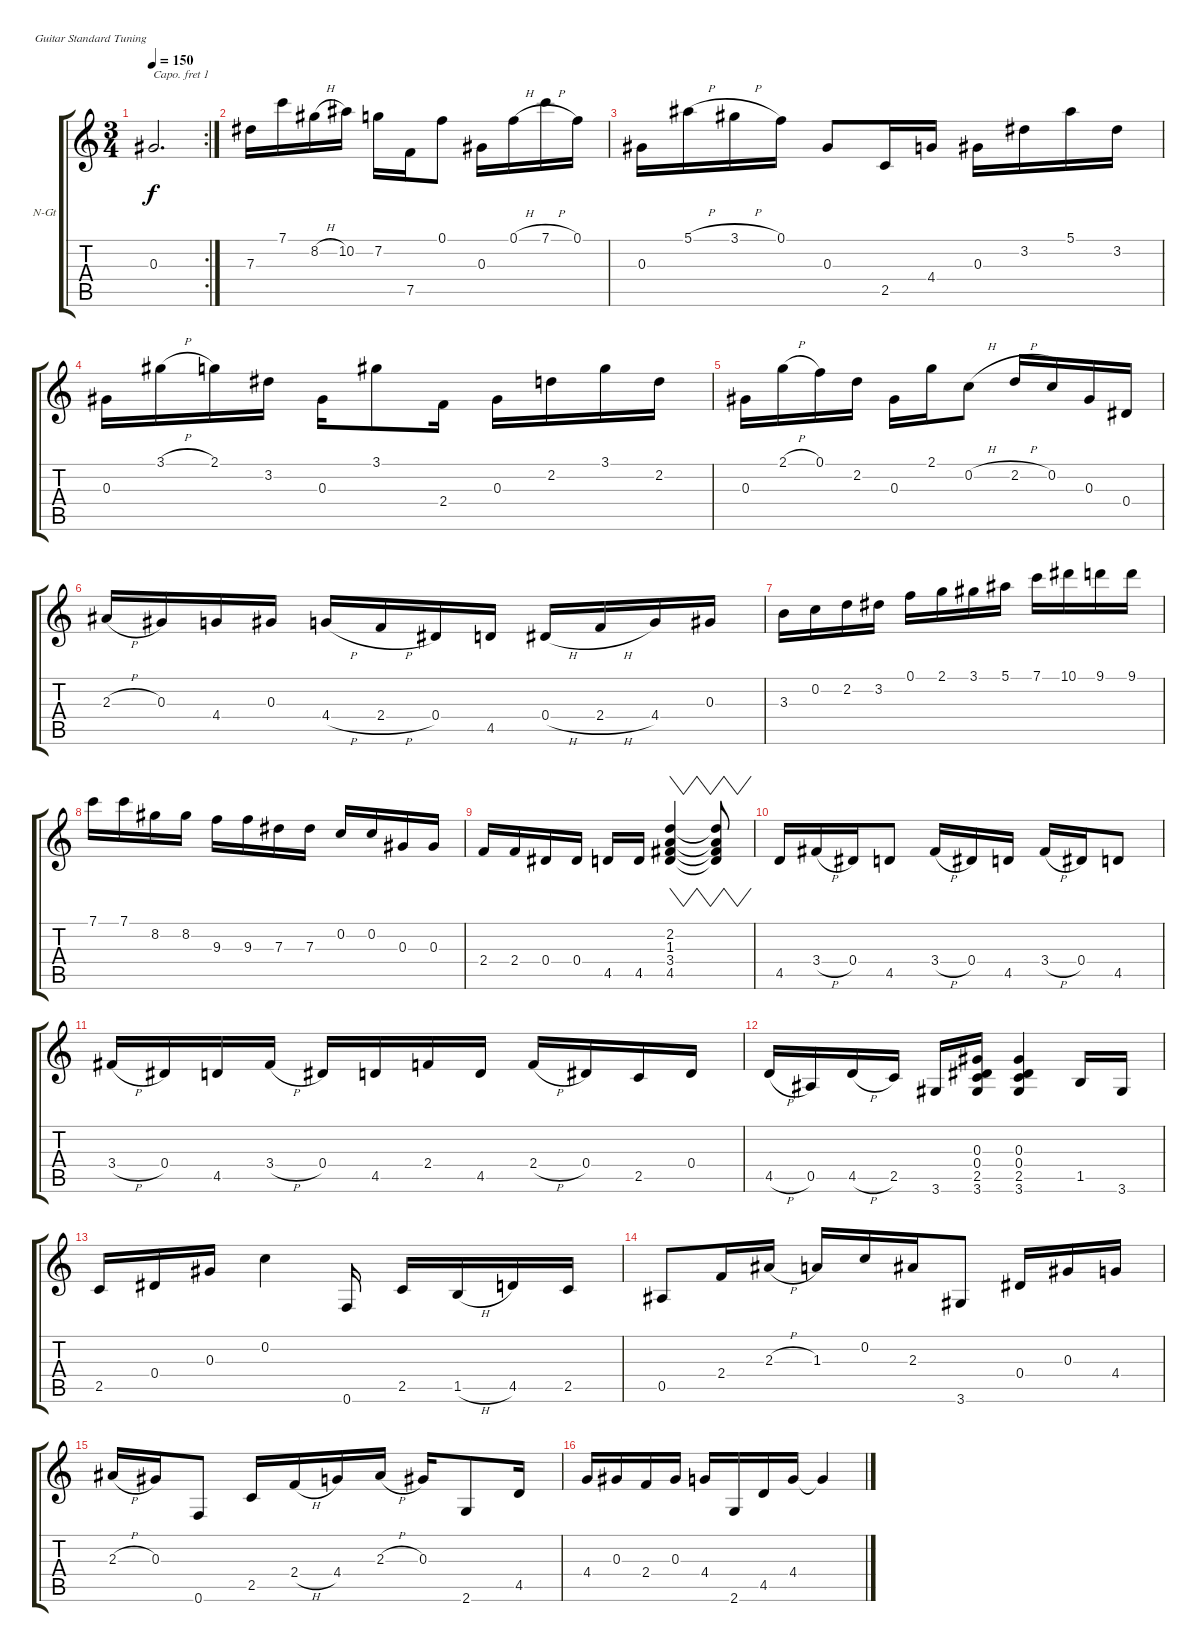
\bracketExtendMode groupsimilarinstruments
\firstSystemTrackNameOrientation horizontal
\otherSystemsTrackNameOrientation horizontal
\track ("Tarantas" "N-Gt") {instrument acousticguitarnylon}
\staff {score tabs}
\capo 1
\tuning (E4 B3 G3 D3 A2 E2)
\rc 2
\ts (3 4)
\tempo 150
\clef g2
\ks c
0.3{t}.2{d dy f} |
7.3.16 7.1.16 8.2{h}.16 10.2.16 7.2.16 7.5.16 0.1.8 0.3.16 0.1{h}.16 7.1{h}.16 0.1.16 |
0.3.16 5.1{h}.16 3.1{h}.16 0.1.16 0.3.8 2.5.16 4.4.16 0.3.16 3.2.16 5.1.16 3.2.16 |
0.3.16 3.1{h}.16 2.1.16 3.2.16 0.3.16 3.1.8 2.4.16 0.3.16 2.2.16 3.1.16 2.2.16 |
0.3.16 2.1{h}.16 0.1.16 2.2.16 0.3.16 2.1.16 0.2{h}.8 2.2{h}.16 0.2.16 0.3.16 0.4.16 |
2.3{h}.16 0.3.16 4.4.16 0.3.16 4.4{h}.16 2.4{h}.16 0.4.16 4.5.16 0.4{h}.16 2.4{h}.16 4.4.16 0.3.16 |
3.3.16 0.2.16 2.2.16 3.2.16 0.1.16 2.1.16 3.1.16 5.1.16 7.1.16 10.1.16 9.1.16 9.1.16 |
7.1.16 7.1.16 8.2.16 8.2.16 9.3.16 9.3.16 7.3.16 7.3.16 0.2.16 0.2.16 0.3.16 0.3.16 |
2.4.16 2.4.16 0.4.16 0.4.16 4.5.16 4.5.16 (2.2 1.3 3.4 4.5).4{vw} (2.2{t} 1.3{t} 3.4{t} 4.5{t}).8{vw} |
4.5.16 3.4{h}.16 0.4.16 4.5.8 3.4{h}.16 0.4.16 4.5.16 3.4{h}.16 0.4.16 4.5.8 |
3.4{h}.16 0.4.16 4.5.16 3.4{h}.16 0.4.16 4.5.16 2.4.16 4.5.16 2.4{h}.16 0.4.16 2.5.16 0.4.16 |
4.5{h}.16 0.5.16 4.5{h}.16 2.5.16 3.6.16 (0.3 0.4 2.5 3.6).16 (0.3 0.4 2.5 3.6).4 1.5.16 3.6.16 |
2.5.16 0.4.16 0.3.16 0.2.4 0.6.16 2.5.16 1.5{h}.16 4.5.16 2.5.16 |
0.5.8 2.4.16 2.3{h}.16 1.3.16 0.2.16 2.3.16 3.6.8 0.4.16 0.3.16 4.4.16 |
2.3{h}.16 0.3.16 0.6.8 2.5.16 2.4{h}.16 4.4.16 2.3{h}.16 0.3.16 2.6.8 4.5.16 |
4.4.16 0.3.16 2.4.16 0.3.16 4.4.16 2.6.16 4.5.16 4.4.16 4.4{t}.4
